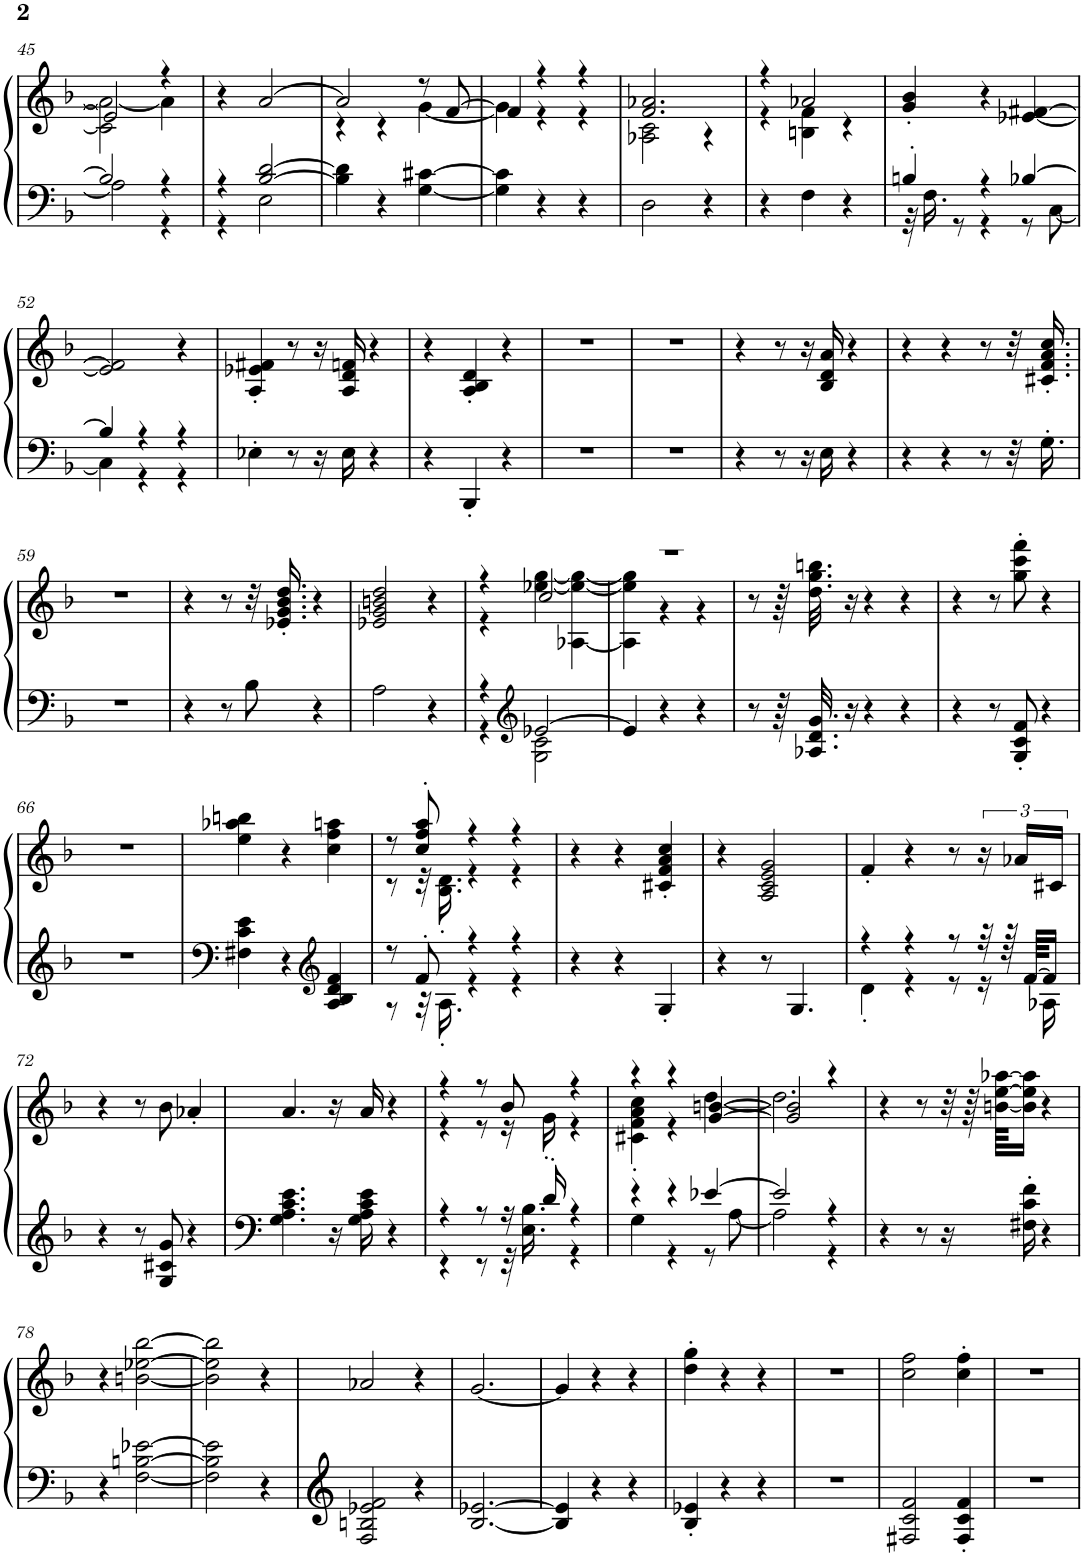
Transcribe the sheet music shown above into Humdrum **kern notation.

**kern	**kern
*part1	*part1
*staff2	*staff1
*I"Piano	*
*I'Pno.	*
!!LO:PB:g=z
*clefG2	*clefG2
*k[b-]	*k[b-]
*M3/4	*M3/4
=45	=45
*^	*^
2B-/]	2A\]	2e/]	2c#\] 2a\_
4r	4r	4r	4a\]
*	*	*v	*v
=46	=46	=46
4r	4r	4r
[2B-/ [2d/	2E\	[2a/
*v	*v	*
=47	=47
*	*^
4B-\] 4d\]	2a/]	4r
4r	.	4r
[4G\ [4c#X\	8r	[4g\
.	[8f/	.
=48	=48	=48
4G\] 4c#\]	4f/]	4g\]
4r	4r	4r
4r	4r	4r
=49	=49	=49
2D\	2.f/ 2.a-X/	2A-X\ 2c\
4r	.	4r
=50	=50	=50
4r	4r	4r
4F\	2a-X/	4Bn\ 4f\
4r	.	4r
*	*v	*v
=51	=51
*^	*
4Bn'/	32r	4g/' 4b-/'
.	16.F\	.
.	8r	.
4r	4r	4r
[4B-X/	8r	[4e-X/ [4f#X/
.	[8C\	.
!!LO:LB:g=z
=52	=52	=52
4B-/]	4C\]	2e-/] 2f#/]
4r	4r	.
4r	4r	4r
*v	*v	*
=53	=53
4E-X'\	4A/' 4e-X/' 4f#X/'
8r	8r
16r	16r
16E-\	16A/ 16d/ 16fn/
4r	4r
=54	=54
4r	4r
4BBB-'/	4A/' 4B-/' 4d/'
4r	4r
=55	=55
2.r	2.r
=56	=56
2.r	2.r
=57	=57
4r	4r
8r	8r
16r	16r
16E\	16B-/ 16d/ 16a/
4r	4r
=58	=58
4r	4r
4r	4r
8r	8r
32r	32r
16.G'\	16.c#X/' 16.f/' 16.a/' 16.cc/'
!!LO:LB:g=z
=59	=59
2.r	2.r
=60	=60
4r	4r
8r	8r
8B-\	32r
.	16.e-X/' 16.g/' 16.b-/' 16.dd/'
4r	4r
=61	=61
2A\	2e-X/ 2g/ 2bn/ 2dd/
4r	4r
=62	=62
*^	*^
4r	4r	4r	4r
*clefG2	*	*	*
[2e-X/	2G\ 2c\	2cc/	[4ee-X\ [4gg\
.	.	.	[4A-X\ 4ee-\_ 4gg\_
*v	*v	*	*
=63	=63	=63
4e-/]	2.r	4A-\] 4ee-\] 4gg\]
4r	.	4r
4r	.	4r
*	*v	*v
=64	=64
8r	8r
64r	64r
32.A-X/ 32.d/ 32.g/	32.dd\ 32.gg\ 32.bbn\
16r	16r
4r	4r
4r	4r
=65	=65
4r	4r
8r	8r
8G/' 8c/' 8f/'	8gg\' 8ccc\' 8fff\'
4r	4r
!!LO:LB:g=z
=66	=66
2.r	2.r
=67	=67
4F#X\ 4c\ 4e\	4ee\ 4aa-X\ 4bbn\
4r	4r
*clefG2	*
4A/ 4B-/ 4d/ 4f/	4cc\ 4ff\ 4aan\
=68	=68
*^	*^
8r	8r	8r	8r
8f'/	32r	8cc/' 8ff/' 8aa/'	32r
.	16.A'\	.	16.B-\' 16.d\'
4r	4r	4r	4r
4r	4r	4r	4r
*v	*v	*	*
*	*v	*v
=69	=69
4r	4r
4r	4r
4G'/	4c#X/' 4f/' 4a/' 4cc/'
=70	=70
4r	4r
8r	2A/ 2c/ 2e/ 2g/
4.G/	.
=71	=71
*^	*
4r	4d'\	4f'/
4r	4r	4r
8r	8r	8r
32r	16r	24r
64r	.	.
.	.	24a-X/LL
[64f/KKLL	.	.
16f/JJ]	16A-X\	.
.	.	24c#X/JJ
*v	*v	*
!!LO:LB:g=z
=72	=72
4r	4r
8r	8r
8G/ 8c#X/ 8g/	8b-\
4r	4a-X'/
=73	=73
4.G\ 4.A\ 4.c\ 4.e\	4.a/
16r	16r
16G\ 16A\ 16c\ 16e\	16a/
4r	4r
=74	=74
*^	*^
4r	4r	4r	4r
8r	8r	8r	8r
16r	32r	8b-/	16r
.	16.E\ 16.B-\	.	.
16d'/	.	.	16g'\
4r	4r	4r	4r
=75	=75	=75	=75
4r	4G\	4r	4c#X\' 4f\' 4a\' 4cc\'
4r	4r	4r	4r
[4e-X/	8r	[4g/ [4bn/	[4dd\
.	[8A\	.	.
=76	=76	=76	=76
2e-/]	2A\]	2g/] 2b/]	2.dd\]
4r	4r	4r	.
*v	*v	*	*
*	*v	*v
=77	=77
4r	4r
8r	8r
16r	32r
.	64r
.	[64bn\ [64ee\ [64aa-X\KKLL
16F#X\' 16c\' 16f\'	16b\] 16ee\] 16aa-\]JJ
4r	4r
!!LO:LB:g=z
=78	=78
4r	4r
[2F\ [2Bn\ [2e-X\	[2bn\ [2ee-X\ [2bb-\
=79	=79
2F\] 2B\] 2e-\]	2b\] 2ee-\] 2bb-\]
4r	4r
=80	=80
2F/ 2Bn/ 2e-X/ 2f/	2a-X/
4r	4r
=81	=81
[2.B-/ [2.e-X/	[2.g/
=82	=82
4B-/] 4e-/]	4g/]
4r	4r
4r	4r
=83	=83
4B-/' 4e-X/'	4dd\' 4gg\'
4r	4r
4r	4r
=84	=84
2.r	2.r
=85	=85
2F#X/ 2c/ 2f/	2cc\ 2ff\
4F#/' 4c/' 4f/'	4cc\' 4ff\'
=86	=86
2.r	2.r
=	=
*-	*-
